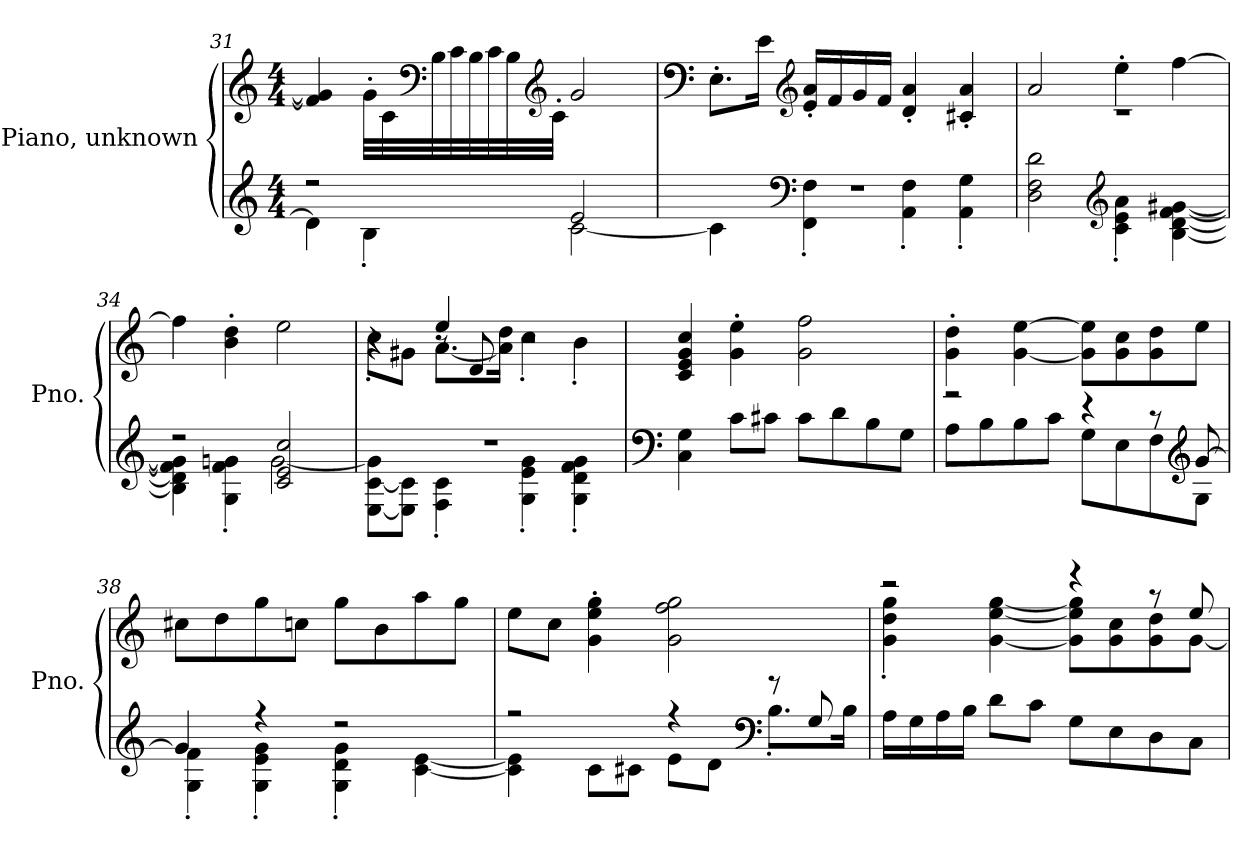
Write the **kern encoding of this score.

**kern	**kern
*part1	*part1
*staff2	*staff1
*I"Piano, unknown	*
*I'Pno.	*
*clefG2	*clefG2
*k[]	*k[]
*M4/4	*M4/4
=31	=31
*^	*
2r	4d\]	4f/] 4g/]
.	4B'\	32g'\LLL
.	.	32c\
*	*	*clefF4
.	.	32B\
.	.	32c\
.	.	32B\
.	.	32c\
.	.	32B\
*	*	*clefG2
.	.	32c'\JJJ
2e/	[2c\	2g/
!!LO:PB:g=z
=32	=32	=32
*	*	*clefF4
1r	4c\]	8.E'\L
.	.	16e\Jk
*clefF4	*	*clefG2
.	4FF\' 4F\'	16e/' 16a/'LL
.	.	16f/
.	.	16g/
.	.	16f/JJ
.	4AA\' 4F\'	4d/' 4a/'
.	4AA\' 4G\'	4c#X/' 4a/'
=33	=33	=33
1r	2D\ 2F\ 2d\	2a/
*clefG2	*	*
.	4c\' 4e\' 4a\'	4ee'\
.	[4B\ [4d\ [4f\ [4g#X\	[4ff\
=34	=34	=34
2r	4B\] 4d\] 4f\] 4g#\]	4ff\]
.	4G\' 4f\' 4gn\'	4b\' 4dd\'
2c/ 2e/ 2cc/	[2g\	2ee\
=35	=35	=35
*	*	*^
*	*	*	*^
1r	[8E\ [8c\ 8g\]L	4r	8cc'\L	4r
.	8E\] 8c\]J	.	8g#X\J	.
.	4F\' 4c\'	4ee/	[8.a\L	8r
.	.	.	.	8d/
.	.	.	16a\] 16dd\Jk	.
.	4G\' 4e\' 4g\'	2r	4cc'\	2r
.	4G\' 4d\' 4f\' 4g\'	.	4b'\	.
*v	*v	*	*	*
*	*v	*v	*v
!!LO:LB:g=z
=36	=36
*clefF4	*
4C\ 4G\	4c/ 4e/ 4g/ 4cc/
8c\L	4g\' 4ee\'
8c#X\J	.
8c#\L	2g\ 2ff\
8d\	.
8B\	.
8G\J	.
=37	=37
*^	*
2r	8A\L	4g\' 4dd\'
.	8B\	.
.	8B\	[4g\ [4ee\
.	8c\J	.
4r	8G\L	8g\] 8ee\]L
.	8E\	8g\ 8cc\
8r	8F\	8g\ 8dd\
*clefG2	*	*
[8g/	8G\J	8ee\J
=38	=38	=38
4g/]	4G\' 4f\'	8cc#X\L
.	.	8dd\
4r	4G\' 4e\' 4g\'	8gg\
.	.	8ccn\J
2r	4G\' 4d\' 4g\'	8gg\L
.	.	8b\
.	[4c\ [4e\	8aa\
.	.	8gg\J
=39	=39	=39
2r	4c\] 4e\]	8ee\L
.	.	8cc\J
.	8c\L	4g\' 4ee\' 4gg\'
.	8c#X\J	.
4r	8e\L	2g\ 2ff\ 2gg\
.	8d\J	.
*clefF4	*	*
8r	8.B'\L	.
8G/	.	.
.	16B\Jk	.
*v	*v	*
!!LO:LB:g=z
=40	=40
*	*^
16A\LL	2r	4g\' 4dd\' 4gg\'
16G\	.	.
16A\	.	.
16B\JJ	.	.
8d\L	.	[4g\ [4ee\ [4gg\
8c\J	.	.
8G\L	4r	8g\] 8ee\] 8gg\]L
8E\	.	8g\ 8cc\
8D\	8r	8g\ 8dd\
8C\J	8ee/	[8g\J
*	*v	*v
=	=
*-	*-
